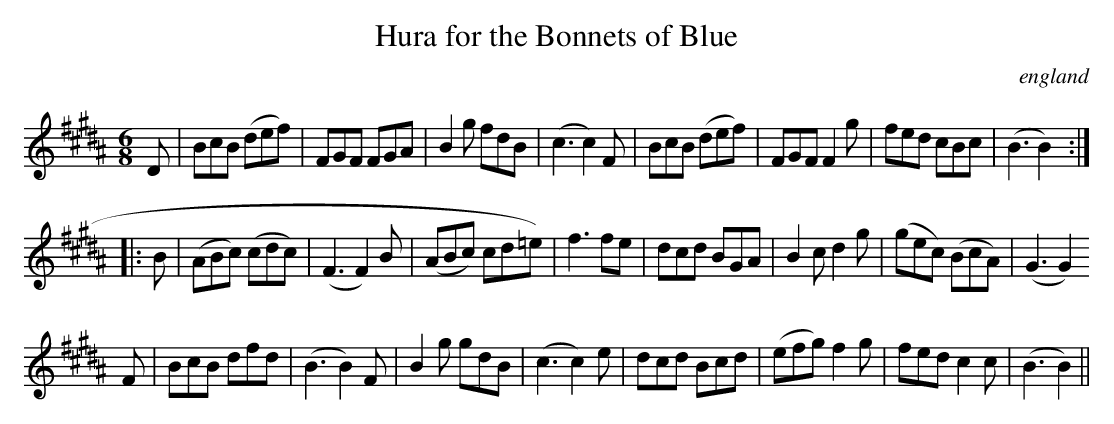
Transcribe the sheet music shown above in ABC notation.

X:1
T:Hura for the Bonnets of Blue
O:england
M:6/8
L:1/8
K:B_ major
D|BcB (def)|FGF FGA|B2g fdB|(c3c2)F|BcB (def)|FGF F2g|fed cBc|(B3B2):||:
B|(ABc) (cdc)|(F3F2)B|(ABc) cd=e)|f3fe|dcd BGA|B2cd2g|(gec) (BcA)|(G3G2)
F|BcB"" dfd|(B3B2)F|B2g gdB|(c3c2)e|dcd Bcd|(efg)f2g|fed c2c|(B3B2)||
